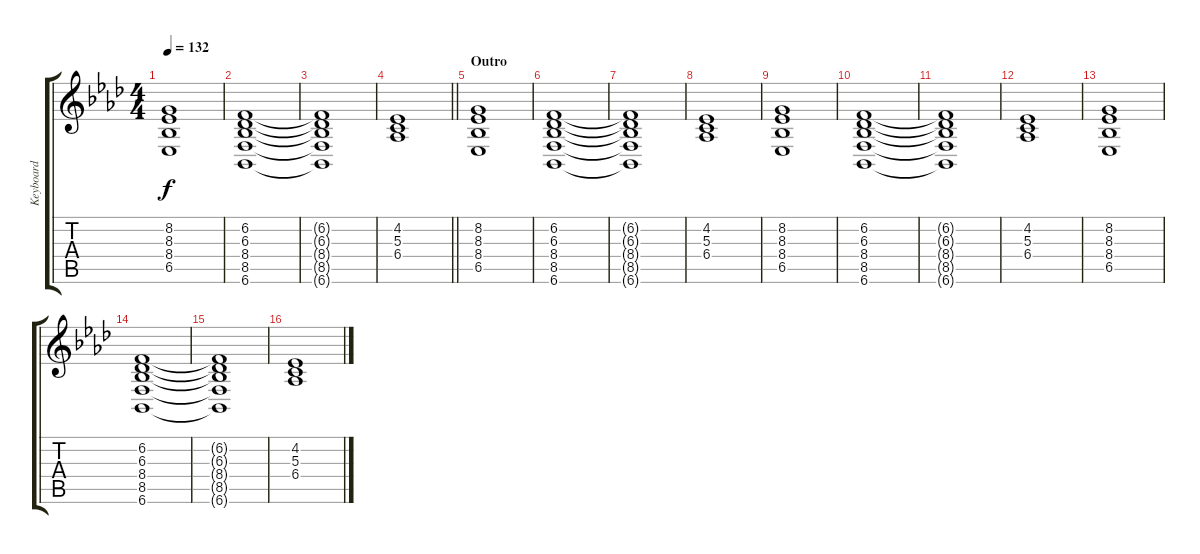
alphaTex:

\track ("Keyboard" "Keyboard") {instrument synthstrings2}
\staff {score tabs}
\tuning (E4 B3 G3 D3 A2 E2) {hide}
\ts (4 4)
\tempo 132
\clef g2
\ks ab
(8.2 8.3 8.4 6.5).1{dy f} |
(6.2 6.3 8.4 8.5 6.6).1 |
(6.2{t} 6.3{t} 8.4{t} 8.5{t} 6.6{t}).1 |
\barLineRight lightlight
(4.2 5.3 6.4).1 |
\section ("" "Outro")
(8.2 8.3 8.4 6.5).1{volume 8} |
(6.2 6.3 8.4 8.5 6.6).1 |
(6.2{t} 6.3{t} 8.4{t} 8.5{t} 6.6{t}).1 |
(4.2 5.3 6.4).1 |
(8.2 8.3 8.4 6.5).1 |
(6.2 6.3 8.4 8.5 6.6).1 |
(6.2{t} 6.3{t} 8.4{t} 8.5{t} 6.6{t}).1 |
(4.2 5.3 6.4).1 |
(8.2 8.3 8.4 6.5).1 |
(6.2 6.3 8.4 8.5 6.6).1 |
(6.2{t} 6.3{t} 8.4{t} 8.5{t} 6.6{t}).1 |
(4.2 5.3 6.4).1
